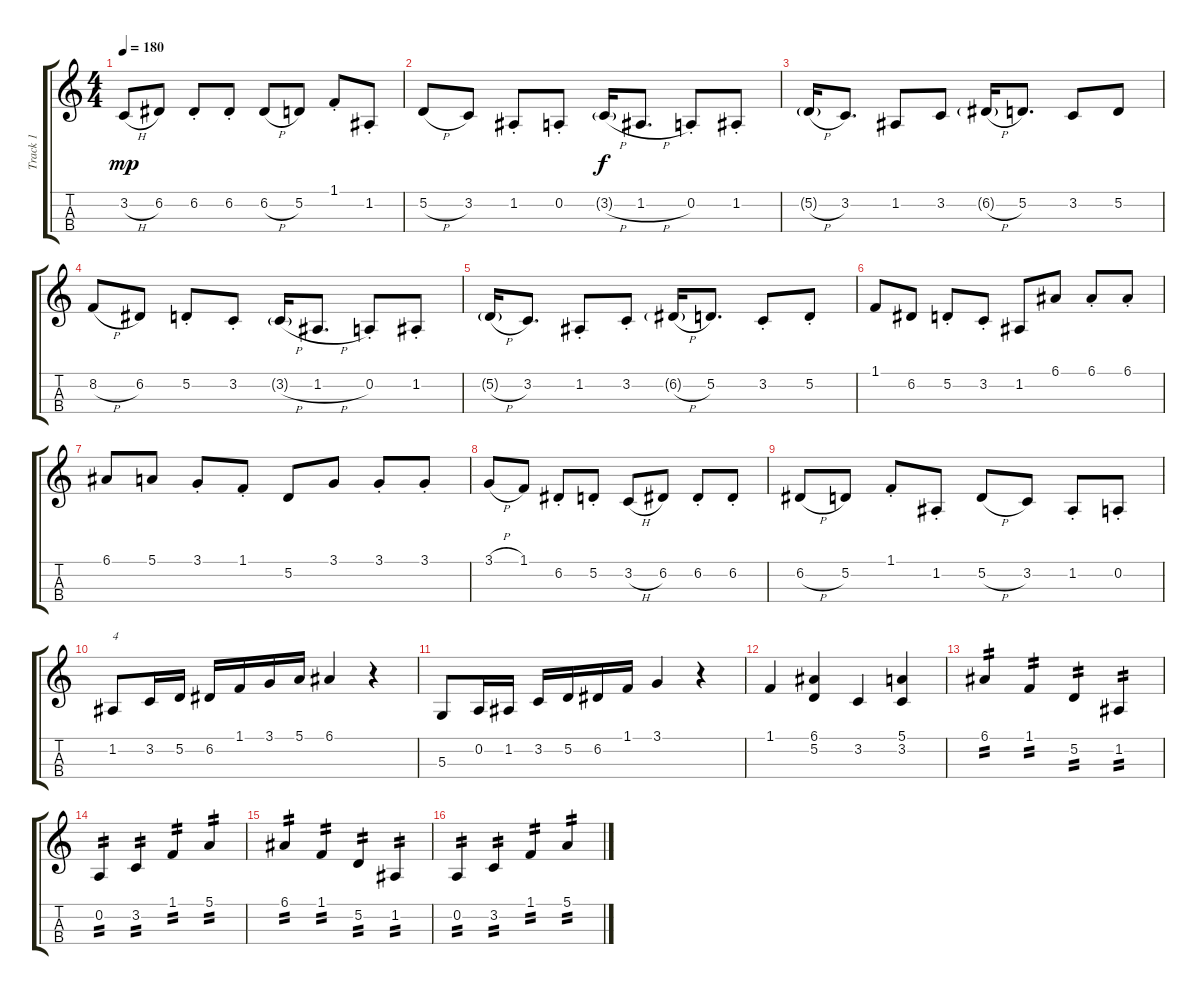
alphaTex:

\track ("Track 1" "Track 1") {instrument violin}
\staff {score tabs}
\tuning (E4 A3 D3 G2) {hide}
\ts (4 4)
\tempo 180
\clef g2
\ks c
3.2{h}.8{dy mp} 6.2.8 6.2{st}.8 6.2{st}.8 6.2{h}.8 5.2.8 1.1{st}.8 1.2{st}.8 |
5.2{h}.8 3.2.8 1.2{st}.8 0.2{st}.8 3.2{h g}.16{dy f} 1.2{h}.8{d} 0.2{st}.8 1.2{st}.8 |
5.2{h g}.16 3.2.8{d} 1.2.8 3.2.8 6.2{h g}.16 5.2.8{d} 3.2.8 5.2.8 |
8.2{h}.8 6.2.8 5.2{st}.8 3.2{st}.8 3.2{h g}.16 1.2{h}.8{d} 0.2{st}.8 1.2{st}.8 |
5.2{h g}.16 3.2.8{d} 1.2{st}.8 3.2{st}.8 6.2{h g}.16 5.2.8{d} 3.2{st}.8 5.2{st}.8 |
1.1.8 6.2.8 5.2{st}.8 3.2{st}.8 1.2.8 6.1.8 6.1{st}.8 6.1{st}.8 |
6.1.8 5.1.8 3.1{st}.8 1.1{st}.8 5.2.8 3.1.8 3.1{st}.8 3.1{st}.8 |
3.1{h}.8 1.1.8 6.2{st}.8 5.2{st}.8 3.2{h}.8 6.2.8 6.2{st}.8 6.2{st}.8 |
6.2{h}.8 5.2.8 1.1{st}.8 1.2{st}.8 5.2{h}.8 3.2.8 1.2{st}.8 0.2{st}.8 |
1.2.8{txt "4"} 3.2.16 5.2.16 6.2.16 1.1.16 3.1.16 5.1.16 6.1.4 r.4 |
5.3.8 0.2.16 1.2.16 3.2.16 5.2.16 6.2.16 1.1.16 3.1.4 r.4 |
1.1.4 (6.1 5.2).4 3.2.4 (5.1 3.2).4 |
6.1.4{tp 2} 1.1.4{tp 2} 5.2.4{tp 2} 1.2.4{tp 2} |
0.2.4{tp 2} 3.2.4{tp 2} 1.1.4{tp 2} 5.1.4{tp 2} |
6.1.4{tp 2} 1.1.4{tp 2} 5.2.4{tp 2} 1.2.4{tp 2} |
0.2.4{tp 2} 3.2.4{tp 2} 1.1.4{tp 2} 5.1.4{tp 2}
